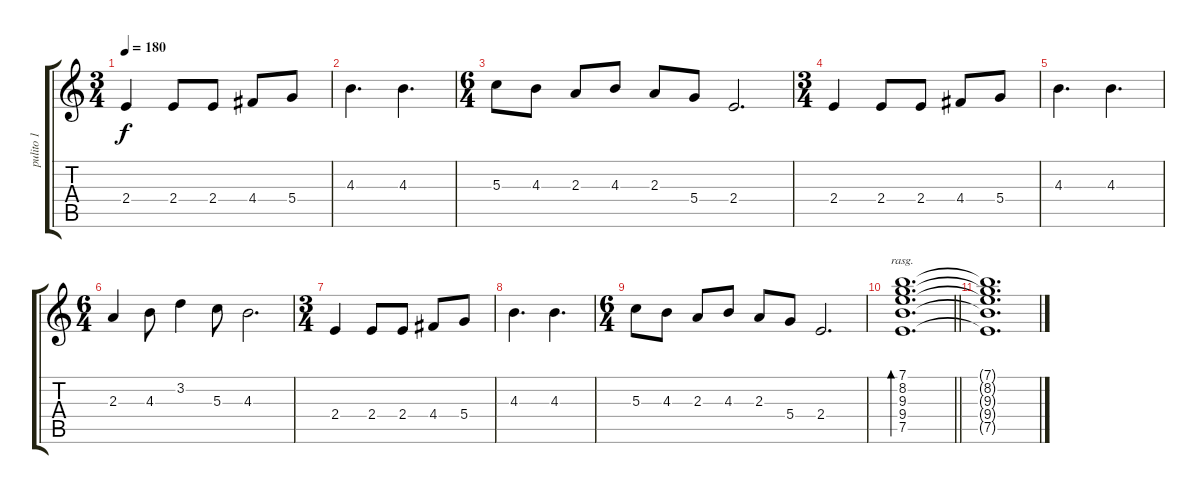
\track ("pulito 1" "pulito 1") {instrument acousticguitarsteel}
\staff {score tabs}
\tuning (E4 B3 G3 D3 A2 E2) {hide}
\ts (3 4)
\tempo 180
\clef g2
\ks c
2.4.4{dy f} 2.4.8 2.4.8 4.4.8 5.4.8 |
4.3.4{d} 4.3.4{d} |
\ts (6 4)
5.3.8 4.3.8 2.3.8 4.3.8 2.3.8 5.4.8 2.4.2{d} |
\ts (3 4)
2.4.4 2.4.8 2.4.8 4.4.8 5.4.8 |
4.3.4{d} 4.3.4{d} |
\ts (6 4)
2.3.4 4.3.8 3.2.4 5.3.8 4.3.2{d} |
\ts (3 4)
2.4.4 2.4.8 2.4.8 4.4.8 5.4.8 |
4.3.4{d} 4.3.4{d} |
\ts (6 4)
5.3.8 4.3.8 2.3.8 4.3.8 2.3.8 5.4.8 2.4.2{d} |
\barLineRight lightlight
(7.1 8.2 9.3 9.4 7.5).1{d bd 120 rasg ii} |
(7.1{t} 8.2{t} 9.3{t} 9.4{t} 7.5{t}).1{d}
